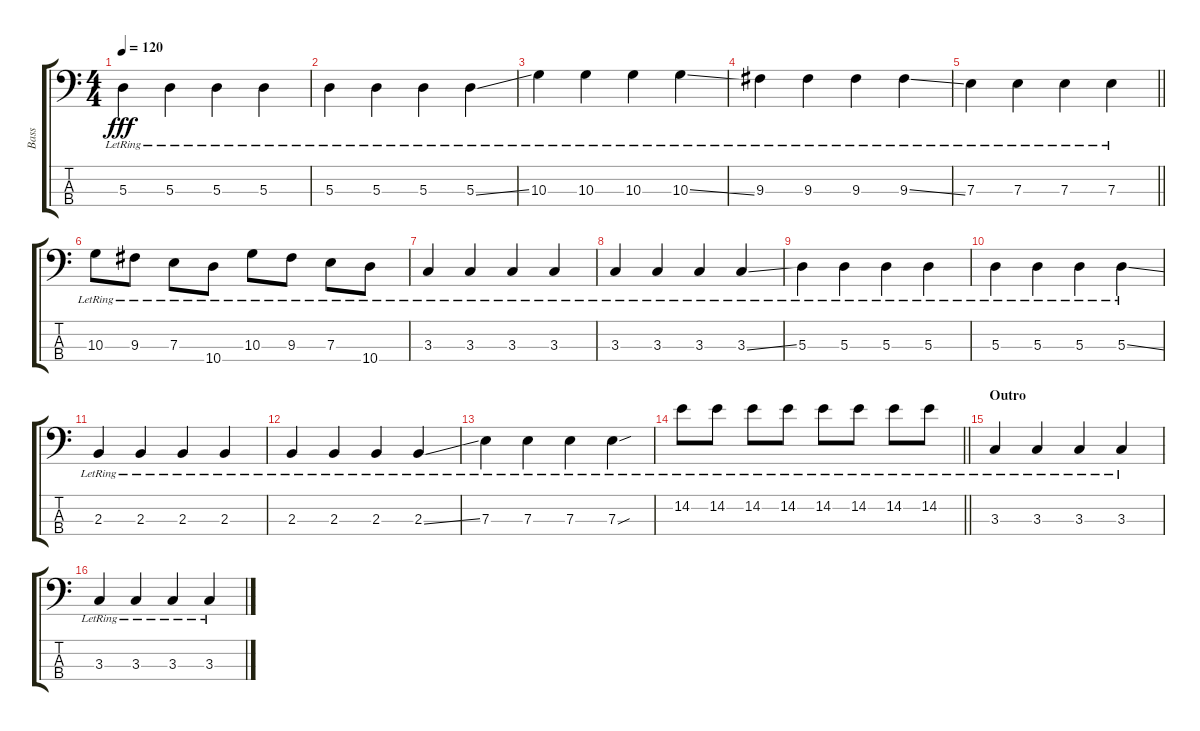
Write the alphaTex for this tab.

\track ("Bass" "Bass") {instrument electricbassfinger}
\staff {score tabs}
\tuning (G2 D2 A1 E1) {hide}
\ts (4 4)
\tempo 120
\clef f4
\ks c
5.3{lr}.4{dy fff} 5.3{lr}.4 5.3{lr}.4 5.3{lr}.4 |
5.3{lr}.4 5.3{lr}.4 5.3{lr}.4 5.3{ss lr}.4 |
10.3{lr}.4 10.3{lr}.4 10.3{lr}.4 10.3{ss lr}.4 |
9.3{lr}.4 9.3{lr}.4 9.3{lr}.4 9.3{ss lr}.4 |
\barLineRight lightlight
7.3{lr}.4 7.3{lr}.4 7.3{lr}.4 7.3{lr}.4 |
10.3{lr}.8 9.3{lr}.8 7.3{lr}.8 10.4{lr}.8 10.3{lr}.8 9.3{lr}.8 7.3{lr}.8 10.4{lr}.8 |
3.3{lr}.4 3.3{lr}.4 3.3{lr}.4 3.3{lr}.4 |
3.3{lr}.4 3.3{lr}.4 3.3{lr}.4 3.3{ss lr}.4 |
5.3{lr}.4 5.3{lr}.4 5.3{lr}.4 5.3{lr}.4 |
5.3{lr}.4 5.3{lr}.4 5.3{lr}.4 5.3{ss lr}.4 |
2.3{lr}.4 2.3{lr}.4 2.3{lr}.4 2.3{lr}.4 |
2.3{lr}.4 2.3{lr}.4 2.3{lr}.4 2.3{ss lr}.4 |
7.3{lr}.4 7.3{lr}.4 7.3{lr}.4 7.3{sou lr}.4 |
\barLineRight lightlight
14.2{lr}.8 14.2{lr}.8 14.2{lr}.8 14.2{lr}.8 14.2{lr}.8 14.2{lr}.8 14.2{lr}.8 14.2{lr}.8 |
\section ("" "Outro")
3.3{lr}.4 3.3{lr}.4 3.3{lr}.4 3.3{lr}.4 |
3.3{lr}.4 3.3{lr}.4 3.3{lr}.4 3.3{ss lr}.4
